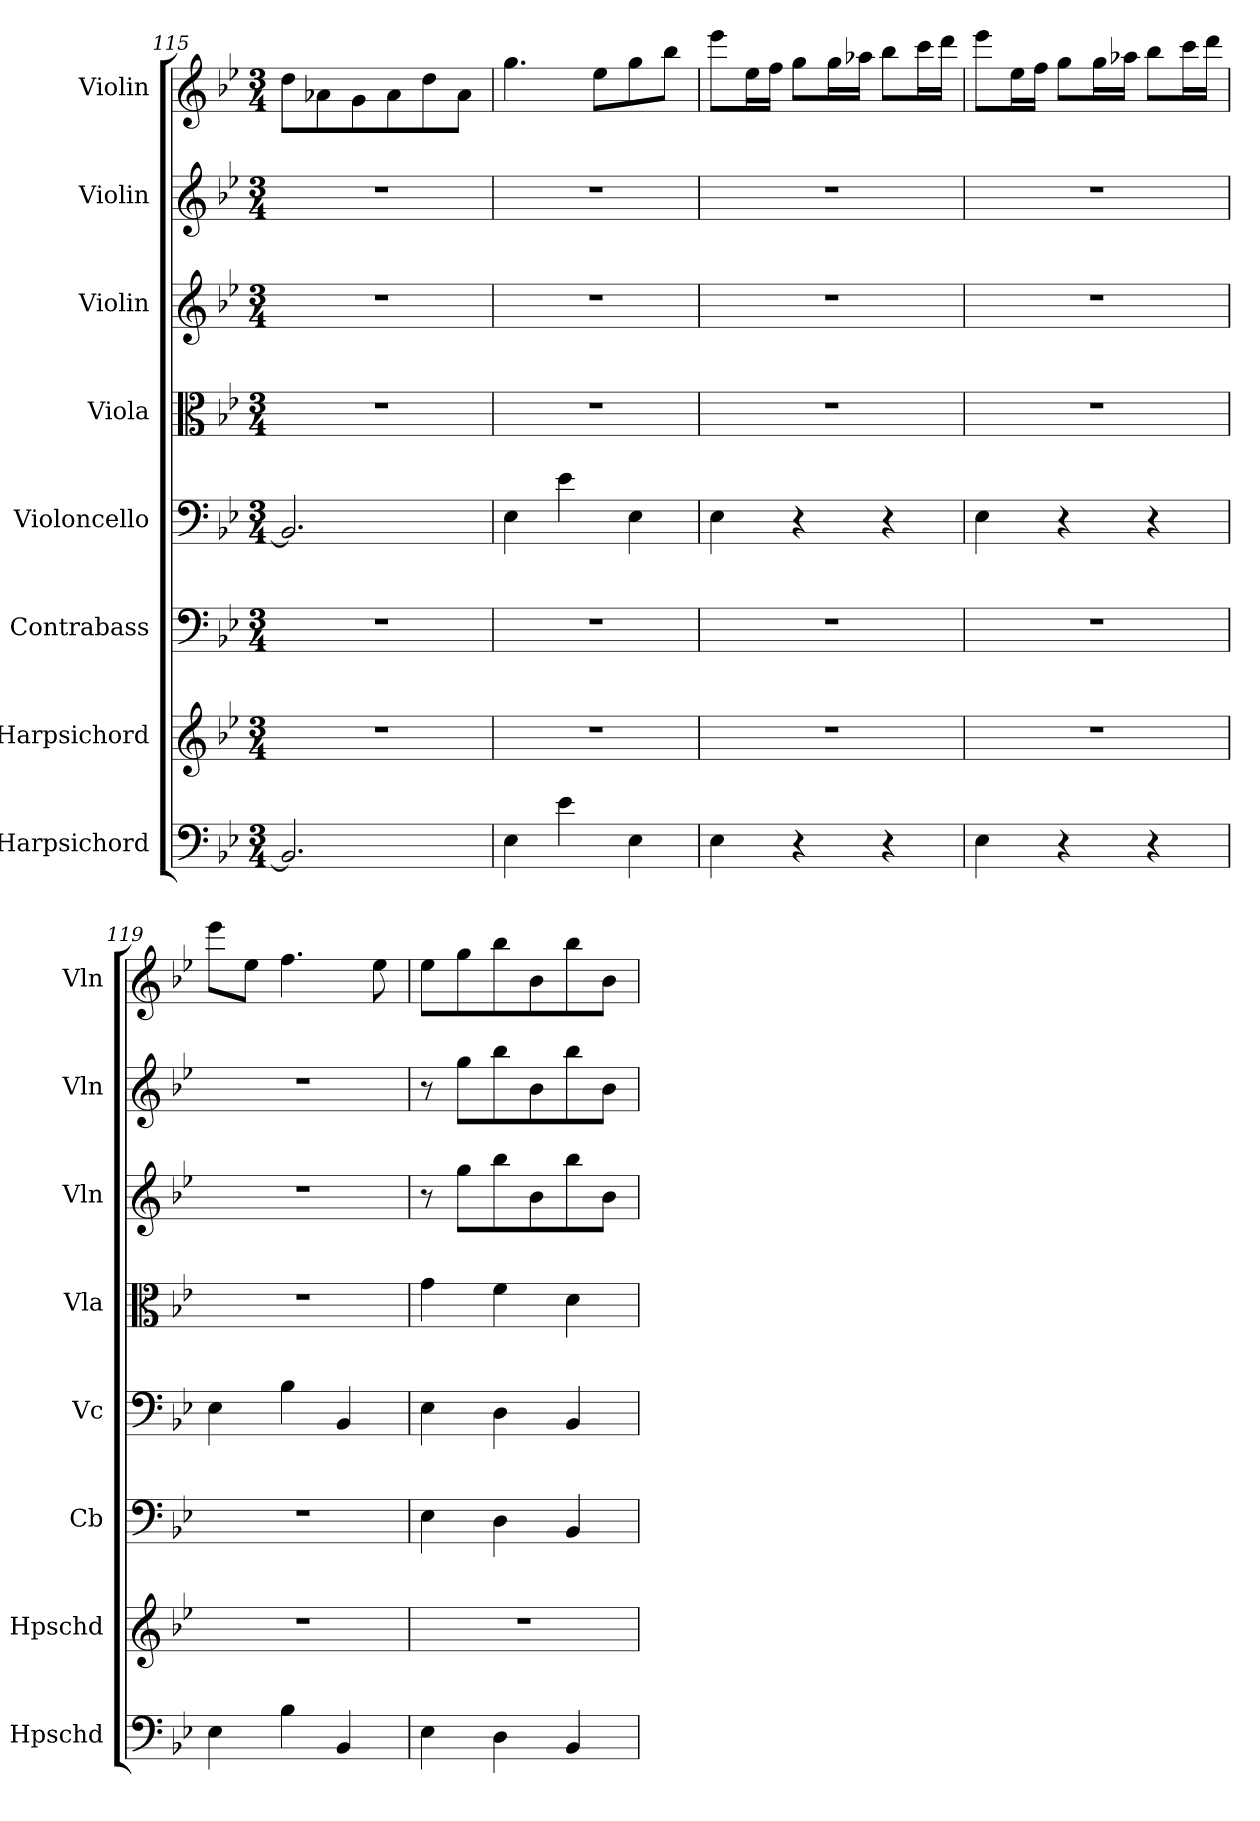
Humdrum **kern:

**kern	**kern	**kern	**kern	**kern	**kern	**kern	**kern
*part8	*part7	*part6	*part5	*part4	*part3	*part2	*part1
*staff8	*staff7	*staff6	*staff5	*staff4	*staff3	*staff2	*staff1
*I"Harpsichord	*I"Harpsichord	*I"Contrabass	*I"Violoncello	*I"Viola	*I"Violin	*I"Violin	*I"Violin
*I'Hpschd	*I'Hpschd	*I'Cb	*I'Vc	*I'Vla	*I'Vln	*I'Vln	*I'Vln
*clefF4	*clefG2	*clefF4	*clefF4	*clefC3	*clefG2	*clefG2	*clefG2
*k[b-e-]	*k[b-e-]	*k[b-e-]	*k[b-e-]	*k[b-e-]	*k[b-e-]	*k[b-e-]	*k[b-e-]
*M3/4	*M3/4	*M3/4	*M3/4	*M3/4	*M3/4	*M3/4	*M3/4
=115	=115	=115	=115	=115	=115	=115	=115
2.BB-/]	2.r	2.r	2.BB-/]	2.r	2.r	2.r	8dd\L
.	.	.	.	.	.	.	8a-X\
.	.	.	.	.	.	.	8g\
.	.	.	.	.	.	.	8a-\
.	.	.	.	.	.	.	8dd\
.	.	.	.	.	.	.	8a-\J
=116	=116	=116	=116	=116	=116	=116	=116
4E-\	2.r	2.r	4E-\	2.r	2.r	2.r	4.gg\
4e-\	.	.	4e-\	.	.	.	.
.	.	.	.	.	.	.	8ee-\L
4E-\	.	.	4E-\	.	.	.	8gg\
.	.	.	.	.	.	.	8bb-\J
=117	=117	=117	=117	=117	=117	=117	=117
4E-\	2.r	2.r	4E-\	2.r	2.r	2.r	8eee-\L
.	.	.	.	.	.	.	16ee-\L
.	.	.	.	.	.	.	16ff\JJ
4r	.	.	4r	.	.	.	8gg\L
.	.	.	.	.	.	.	16gg\L
.	.	.	.	.	.	.	16aa-X\JJ
4r	.	.	4r	.	.	.	8bb-\L
.	.	.	.	.	.	.	16ccc\L
.	.	.	.	.	.	.	16ddd\JJ
=118	=118	=118	=118	=118	=118	=118	=118
4E-\	2.r	2.r	4E-\	2.r	2.r	2.r	8eee-\L
.	.	.	.	.	.	.	16ee-\L
.	.	.	.	.	.	.	16ff\JJ
4r	.	.	4r	.	.	.	8gg\L
.	.	.	.	.	.	.	16gg\L
.	.	.	.	.	.	.	16aa-X\JJ
4r	.	.	4r	.	.	.	8bb-\L
.	.	.	.	.	.	.	16ccc\L
.	.	.	.	.	.	.	16ddd\JJ
=119	=119	=119	=119	=119	=119	=119	=119
4E-\	2.r	2.r	4E-\	2.r	2.r	2.r	8eee-\L
.	.	.	.	.	.	.	8ee-\J
4B-\	.	.	4B-\	.	.	.	4.ff\
4BB-/	.	.	4BB-/	.	.	.	.
.	.	.	.	.	.	.	8ee-\
=120	=120	=120	=120	=120	=120	=120	=120
4E-\	2.r	4E-\	4E-\	4g\	8r	8r	8ee-\L
.	.	.	.	.	8gg\L	8gg\L	8gg\
4D\	.	4D\	4D\	4f\	8bb-\	8bb-\	8bb-\
.	.	.	.	.	8b-\	8b-\	8b-\
4BB-/	.	4BB-/	4BB-/	4d\	8bb-\	8bb-\	8bb-\
.	.	.	.	.	8b-\J	8b-\J	8b-\J
=	=	=	=	=	=	=	=
*-	*-	*-	*-	*-	*-	*-	*-
